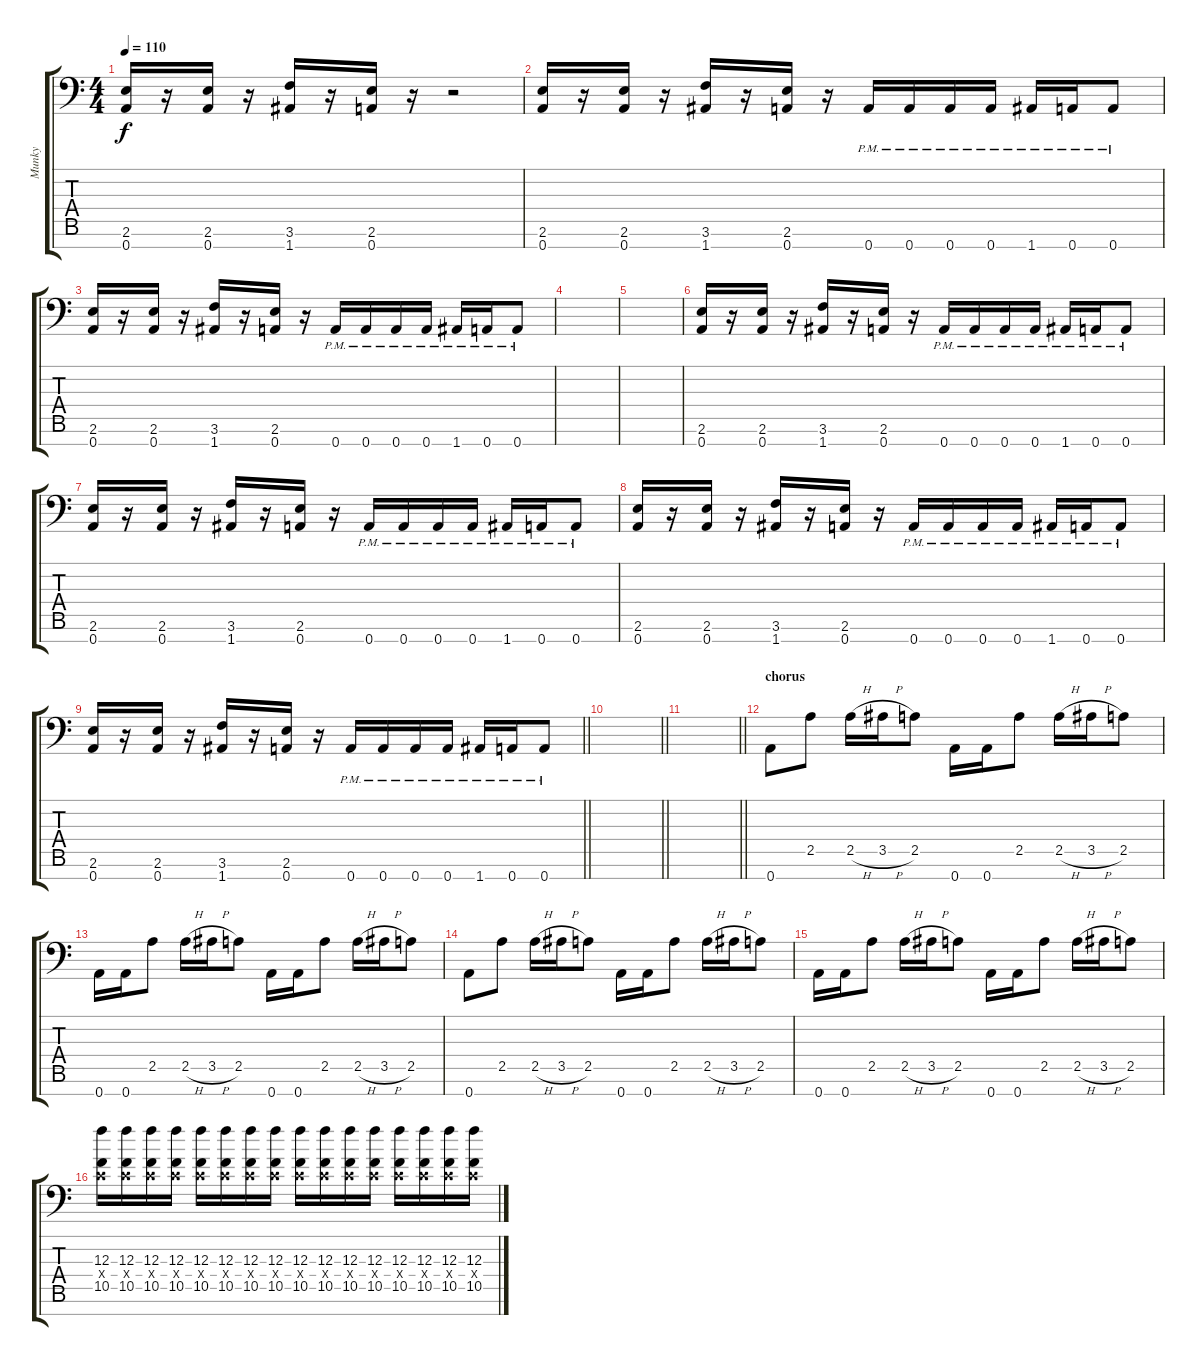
\track ("Munky" "Munky") {instrument distortionguitar}
\staff {score tabs}
\tuning (D4 A3 F3 C3 G2 D2 A1) {hide}
\ts (4 4)
\tempo 110
\clef f4
\ks c
(2.6 0.7).16{dy f} r.16 (2.6 0.7).16 r.16 (3.6 1.7).16 r.16 (2.6 0.7).16 r.16 r.2 |
(2.6 0.7).16 r.16 (2.6 0.7).16 r.16 (3.6 1.7).16 r.16 (2.6 0.7).16 r.16 0.7{pm}.16 0.7{pm}.16 0.7{pm}.16 0.7{pm}.16 1.7{pm}.16 0.7{pm}.16 0.7{pm}.8 |
(2.6 0.7).16 r.16 (2.6 0.7).16 r.16 (3.6 1.7).16 r.16 (2.6 0.7).16 r.16 0.7{pm}.16 0.7{pm}.16 0.7{pm}.16 0.7{pm}.16 1.7{pm}.16 0.7{pm}.16 0.7{pm}.8 |
|
|
(2.6 0.7).16 r.16 (2.6 0.7).16 r.16 (3.6 1.7).16 r.16 (2.6 0.7).16 r.16 0.7{pm}.16 0.7{pm}.16 0.7{pm}.16 0.7{pm}.16 1.7{pm}.16 0.7{pm}.16 0.7{pm}.8 |
(2.6 0.7).16 r.16 (2.6 0.7).16 r.16 (3.6 1.7).16 r.16 (2.6 0.7).16 r.16 0.7{pm}.16 0.7{pm}.16 0.7{pm}.16 0.7{pm}.16 1.7{pm}.16 0.7{pm}.16 0.7{pm}.8 |
(2.6 0.7).16 r.16 (2.6 0.7).16 r.16 (3.6 1.7).16 r.16 (2.6 0.7).16 r.16 0.7{pm}.16 0.7{pm}.16 0.7{pm}.16 0.7{pm}.16 1.7{pm}.16 0.7{pm}.16 0.7{pm}.8 |
\barLineRight lightlight
(2.6 0.7).16 r.16 (2.6 0.7).16 r.16 (3.6 1.7).16 r.16 (2.6 0.7).16 r.16 0.7{pm}.16 0.7{pm}.16 0.7{pm}.16 0.7{pm}.16 1.7{pm}.16 0.7{pm}.16 0.7{pm}.8 |
\barLineRight lightlight
|
\barLineRight lightlight
|
\section ("" "chorus")
0.7.8 2.5.8 2.5{h}.16 3.5{h}.16 2.5.8 0.7.16 0.7.16 2.5.8 2.5{h}.16 3.5{h}.16 2.5.8 |
0.7.16 0.7.16 2.5.8 2.5{h}.16 3.5{h}.16 2.5.8 0.7.16 0.7.16 2.5.8 2.5{h}.16 3.5{h}.16 2.5.8 |
0.7.8 2.5.8 2.5{h}.16 3.5{h}.16 2.5.8 0.7.16 0.7.16 2.5.8 2.5{h}.16 3.5{h}.16 2.5.8 |
0.7.16 0.7.16 2.5.8 2.5{h}.16 3.5{h}.16 2.5.8 0.7.16 0.7.16 2.5.8 2.5{h}.16 3.5{h}.16 2.5.8 |
(12.3 0.4{x} 10.5).16 (12.3 0.4{x} 10.5).16 (12.3 0.4{x} 10.5).16 (12.3 0.4{x} 10.5).16 (12.3 0.4{x} 10.5).16 (12.3 0.4{x} 10.5).16 (12.3 0.4{x} 10.5).16 (12.3 0.4{x} 10.5).16 (12.3 0.4{x} 10.5).16 (12.3 0.4{x} 10.5).16 (12.3 0.4{x} 10.5).16 (12.3 0.4{x} 10.5).16 (12.3 0.4{x} 10.5).16 (12.3 0.4{x} 10.5).16 (12.3 0.4{x} 10.5).16 (12.3 0.4{x} 10.5).16
